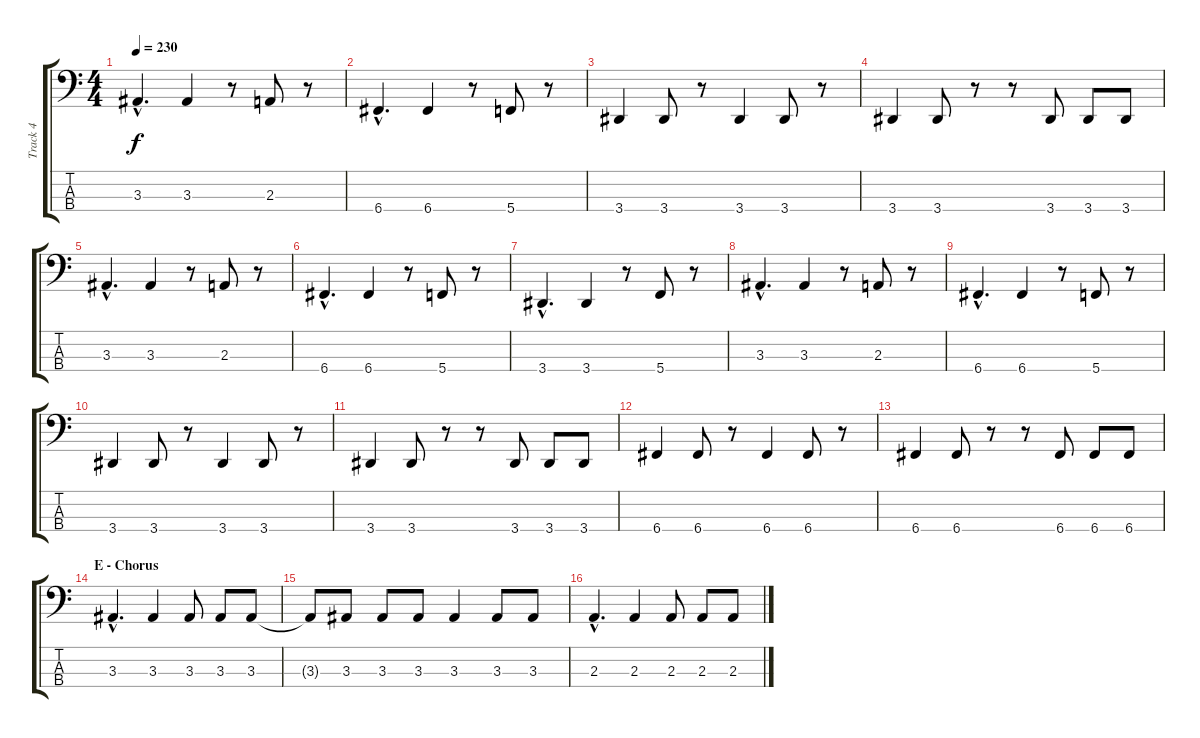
\track ("Track 4" "Track 4") {instrument electricbasspick}
\staff {score tabs}
\tuning (F2 C2 G1 C1) {hide}
\ts (4 4)
\tempo 230
\clef f4
\ks c
3.3{hac}.4{d dy f} 3.3.4 r.8 2.3.8 r.8 |
6.4{hac}.4{d} 6.4.4 r.8 5.4.8 r.8 |
3.4.4 3.4.8 r.8 3.4.4 3.4.8 r.8 |
3.4.4 3.4.8 r.8 r.8 3.4.8 3.4.8 3.4.8 |
3.3{hac}.4{d} 3.3.4 r.8 2.3.8 r.8 |
6.4{hac}.4{d} 6.4.4 r.8 5.4.8 r.8 |
3.4{hac}.4{d} 3.4.4 r.8 5.4.8 r.8 |
3.3{hac}.4{d} 3.3.4 r.8 2.3.8 r.8 |
6.4{hac}.4{d} 6.4.4 r.8 5.4.8 r.8 |
3.4.4 3.4.8 r.8 3.4.4 3.4.8 r.8 |
3.4.4 3.4.8 r.8 r.8 3.4.8 3.4.8 3.4.8 |
6.4.4 6.4.8 r.8 6.4.4 6.4.8 r.8 |
6.4.4 6.4.8 r.8 r.8 6.4.8 6.4.8 6.4.8 |
\section ("" "E - Chorus")
3.3{hac}.4{d} 3.3.4 3.3.8 3.3.8 3.3.8 |
3.3{t}.8 3.3.8 3.3.8 3.3.8 3.3.4 3.3.8 3.3.8 |
2.3{hac}.4{d} 2.3.4 2.3.8 2.3.8 2.3.8
